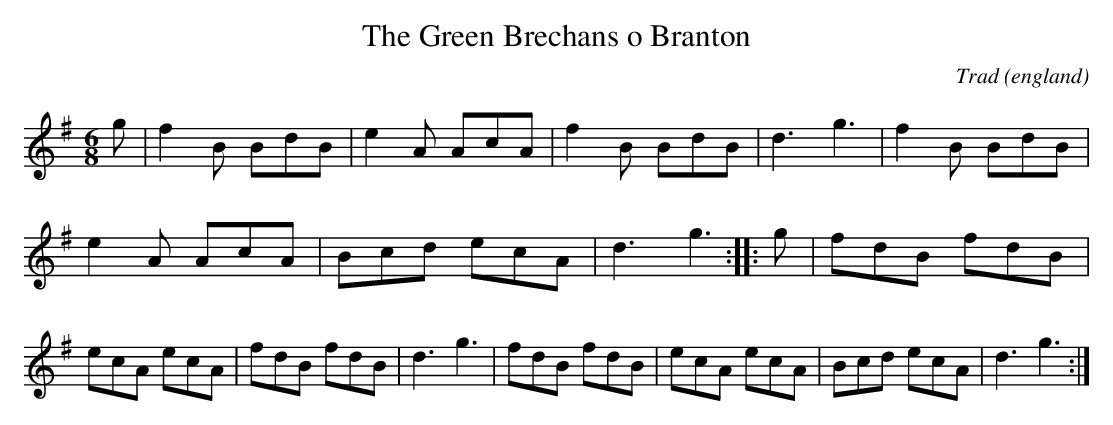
X:1
T:Green Brechans o Branton, The
O:england
C:Trad
M:6/8
K:G
g| f2 B BdB |e2 A AcA | f2 B BdB| d3 g3 | f2 B BdB |e2 A AcA| Bcd ecA|\
d3 g3::g| fdB fdB | ecA ecA|fdB fdB | d3 g3 |fdB fdB | ecA ecA| Bcd\
ecA| d3 g3 :|
